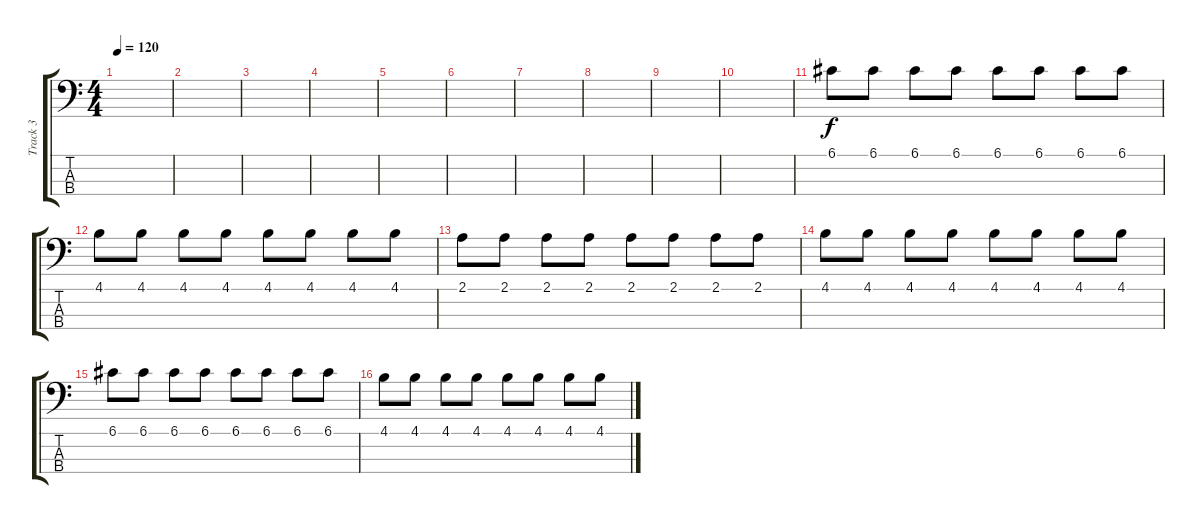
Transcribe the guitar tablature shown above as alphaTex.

\track ("Track 3" "Track 3") {instrument electricbassfinger}
\staff {score tabs}
\tuning (G2 D2 A1 E1) {hide}
\ts (4 4)
\tempo 120
\clef f4
\ks c
|
|
|
|
|
|
|
|
|
|
6.1.8 6.1.8 6.1.8 6.1.8 6.1.8 6.1.8 6.1.8 6.1.8 |
4.1.8 4.1.8 4.1.8 4.1.8 4.1.8 4.1.8 4.1.8 4.1.8 |
2.1.8 2.1.8 2.1.8 2.1.8 2.1.8 2.1.8 2.1.8 2.1.8 |
4.1.8 4.1.8 4.1.8 4.1.8 4.1.8 4.1.8 4.1.8 4.1.8 |
6.1.8 6.1.8 6.1.8 6.1.8 6.1.8 6.1.8 6.1.8 6.1.8 |
4.1.8 4.1.8 4.1.8 4.1.8 4.1.8 4.1.8 4.1.8 4.1.8
